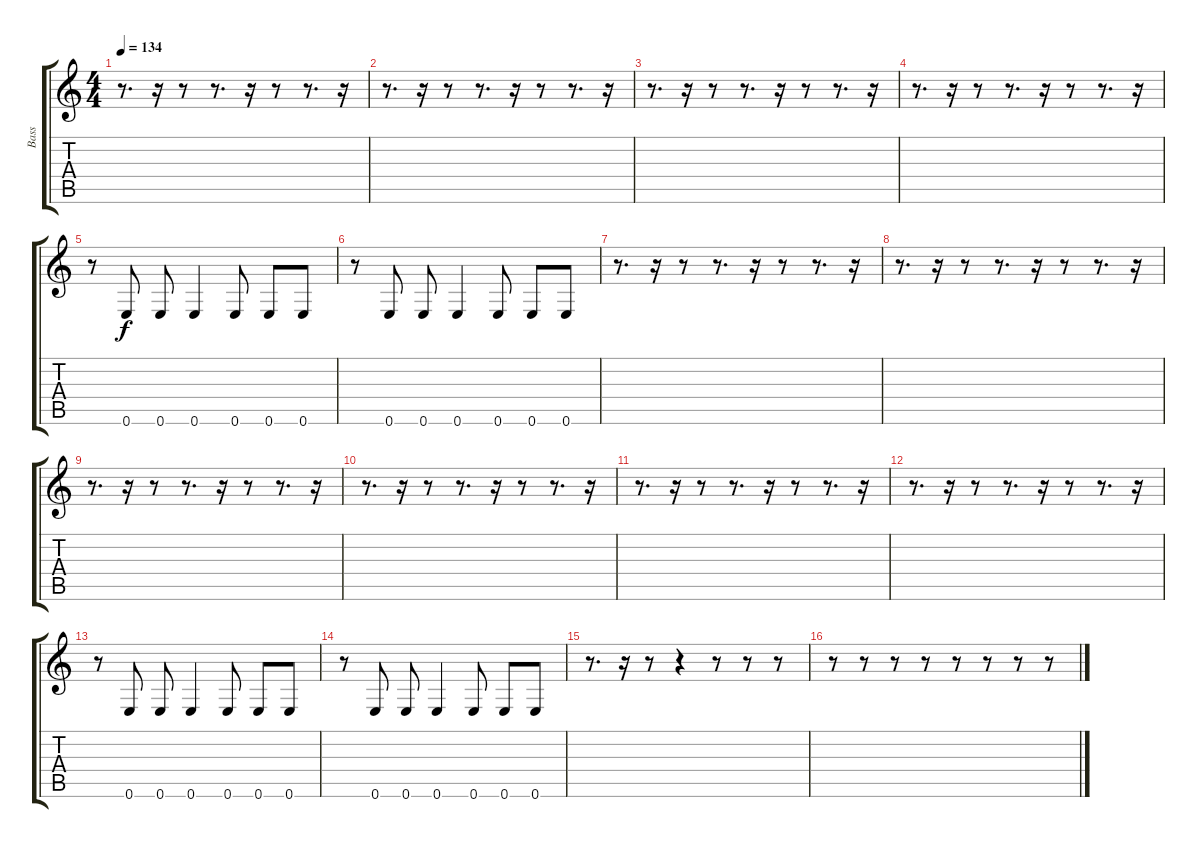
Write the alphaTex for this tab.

\track ("Bass" "Bass") {instrument electricbassfinger}
\staff {score tabs}
\tuning (E4 B3 G3 D3 A2 E2) {hide}
\ts (4 4)
\tempo 134
\clef g2
\ks c
r.8{d dy f} r.16 r.8 r.8{d} r.16 r.8 r.8{d} r.16 |
r.8{d} r.16 r.8 r.8{d} r.16 r.8 r.8{d} r.16 |
r.8{d} r.16 r.8 r.8{d} r.16 r.8 r.8{d} r.16 |
r.8{d} r.16 r.8 r.8{d} r.16 r.8 r.8{d} r.16 |
r.8 0.6.8 0.6.8 0.6.4 0.6.8 0.6.8 0.6.8 |
r.8 0.6.8 0.6.8 0.6.4 0.6.8 0.6.8 0.6.8 |
r.8{d} r.16 r.8 r.8{d} r.16 r.8 r.8{d} r.16 |
r.8{d} r.16 r.8 r.8{d} r.16 r.8 r.8{d} r.16 |
r.8{d} r.16 r.8 r.8{d} r.16 r.8 r.8{d} r.16 |
r.8{d} r.16 r.8 r.8{d} r.16 r.8 r.8{d} r.16 |
r.8{d} r.16 r.8 r.8{d} r.16 r.8 r.8{d} r.16 |
r.8{d} r.16 r.8 r.8{d} r.16 r.8 r.8{d} r.16 |
r.8 0.6.8 0.6.8 0.6.4 0.6.8 0.6.8 0.6.8 |
r.8 0.6.8 0.6.8 0.6.4 0.6.8 0.6.8 0.6.8 |
r.8{d} r.16 r.8 r.4 r.8 r.8 r.8 |
r.8 r.8 r.8 r.8 r.8 r.8 r.8 r.8
